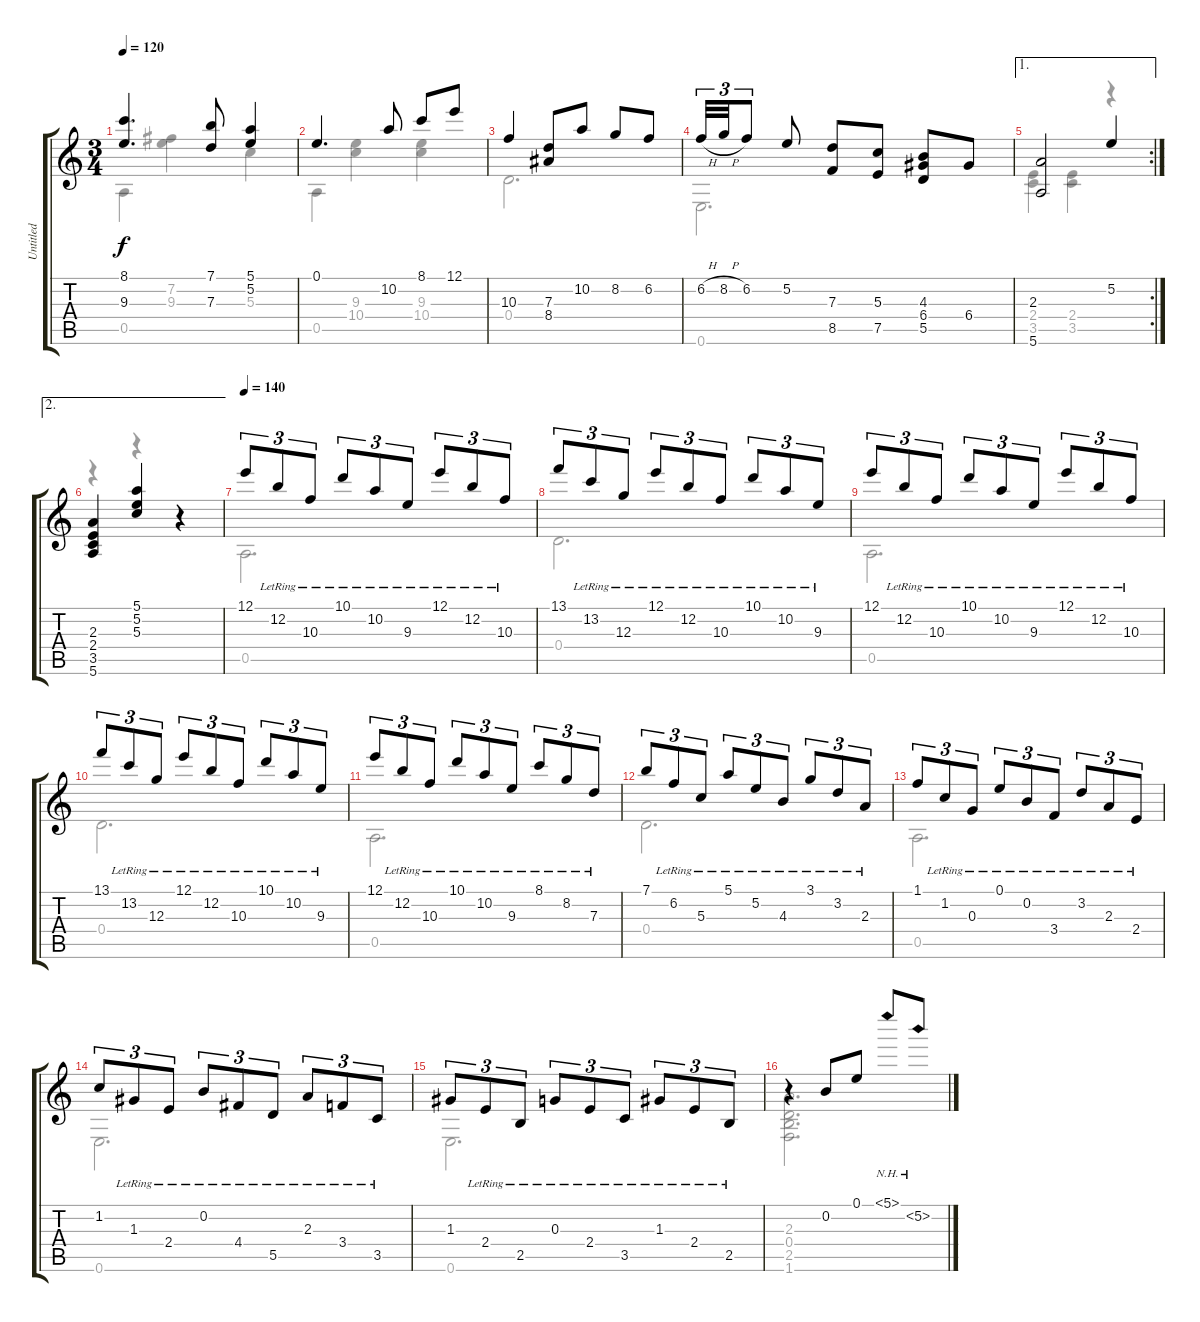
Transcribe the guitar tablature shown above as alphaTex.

\track ("Untitled" "Untitled") {instrument acousticguitarnylon}
\staff {score tabs}
\tuning (E4 B3 G3 D3 A2 E2) {hide}
\voice
\ts (3 4)
\tempo 120
\clef g2
\ks c
(8.1 9.3).4{d dy f} (7.1 7.3).8 (5.1 5.2).4 |
0.1.4{d} 10.2.8 8.1.8 12.1.8 |
10.3.4 (7.3 8.4).8 10.2.8 8.2.8 6.2.8 |
6.2{h}.32{tu (3 2)} 8.2{h}.32{tu (3 2)} 6.2.8{tu (3 2)} 5.2.8 (7.3 8.5).8 (5.3 7.5).8 (4.3 6.4 5.5).8 6.4.8 |
\ae 1
\rc 2
(2.3 5.6).2 5.2.4 |
\ae 2
(2.3 2.4 3.5 5.6).4 (5.1 5.2 5.3).4 r.4 |
\tempo 140
12.1.8{tu (3 2)} 12.2{lr}.8{tu (3 2)} 10.3{lr}.8{tu (3 2)} 10.1{lr}.8{tu (3 2)} 10.2{lr}.8{tu (3 2)} 9.3{lr}.8{tu (3 2)} 12.1{lr}.8{tu (3 2)} 12.2{lr}.8{tu (3 2)} 10.3{lr}.8{tu (3 2)} |
13.1.8{tu (3 2)} 13.2{lr}.8{tu (3 2)} 12.3{lr}.8{tu (3 2)} 12.1{lr}.8{tu (3 2)} 12.2{lr}.8{tu (3 2)} 10.3{lr}.8{tu (3 2)} 10.1{lr}.8{tu (3 2)} 10.2{lr}.8{tu (3 2)} 9.3{lr}.8{tu (3 2)} |
12.1.8{tu (3 2)} 12.2{lr}.8{tu (3 2)} 10.3{lr}.8{tu (3 2)} 10.1{lr}.8{tu (3 2)} 10.2{lr}.8{tu (3 2)} 9.3{lr}.8{tu (3 2)} 12.1{lr}.8{tu (3 2)} 12.2{lr}.8{tu (3 2)} 10.3{lr}.8{tu (3 2)} |
13.1.8{tu (3 2)} 13.2{lr}.8{tu (3 2)} 12.3{lr}.8{tu (3 2)} 12.1{lr}.8{tu (3 2)} 12.2{lr}.8{tu (3 2)} 10.3{lr}.8{tu (3 2)} 10.1{lr}.8{tu (3 2)} 10.2{lr}.8{tu (3 2)} 9.3{lr}.8{tu (3 2)} |
12.1.8{tu (3 2)} 12.2{lr}.8{tu (3 2)} 10.3{lr}.8{tu (3 2)} 10.1{lr}.8{tu (3 2)} 10.2{lr}.8{tu (3 2)} 9.3{lr}.8{tu (3 2)} 8.1{lr}.8{tu (3 2)} 8.2{lr}.8{tu (3 2)} 7.3{lr}.8{tu (3 2)} |
7.1.8{tu (3 2)} 6.2{lr}.8{tu (3 2)} 5.3{lr}.8{tu (3 2)} 5.1{lr}.8{tu (3 2)} 5.2{lr}.8{tu (3 2)} 4.3{lr}.8{tu (3 2)} 3.1{lr}.8{tu (3 2)} 3.2{lr}.8{tu (3 2)} 2.3{lr}.8{tu (3 2)} |
1.1.8{tu (3 2)} 1.2{lr}.8{tu (3 2)} 0.3{lr}.8{tu (3 2)} 0.1{lr}.8{tu (3 2)} 0.2{lr}.8{tu (3 2)} 3.4{lr}.8{tu (3 2)} 3.2{lr}.8{tu (3 2)} 2.3{lr}.8{tu (3 2)} 2.4{lr}.8{tu (3 2)} |
1.2.8{tu (3 2)} 1.3{lr}.8{tu (3 2)} 2.4{lr}.8{tu (3 2)} 0.2{lr}.8{tu (3 2)} 4.4{lr}.8{tu (3 2)} 5.5{lr}.8{tu (3 2)} 2.3{lr}.8{tu (3 2)} 3.4{lr}.8{tu (3 2)} 3.5{lr}.8{tu (3 2)} |
1.3.8{tu (3 2)} 2.4{lr}.8{tu (3 2)} 2.5{lr}.8{tu (3 2)} 0.3{lr}.8{tu (3 2)} 2.4{lr}.8{tu (3 2)} 3.5{lr}.8{tu (3 2)} 1.3{lr}.8{tu (3 2)} 2.4{lr}.8{tu (3 2)} 2.5{lr}.8{tu (3 2)} |
r.4 0.2.8 0.1.8 5.1{nh}.8 5.2{nh}.8
\voice
\clef g2
\ottava regular
\simile none
\ks c
0.5.4{dy f} (7.2 9.3).4 5.3.4 |
0.5.4 (9.3 10.4).4 (9.3 10.4).4 |
0.4.2{d} |
0.6.2{d} |
(2.4 3.5).4 (2.4 3.5).4 r.4 |
r.4 r.4 r.4 |
0.5.2{d} |
0.4.2{d} |
0.5.2{d} |
0.4.2{d} |
0.5.2{d} |
0.4.2{d} |
0.5.2{d} |
0.6.2{d} |
0.6.2{d} |
(2.3 0.4 2.5 1.6).2{d}
